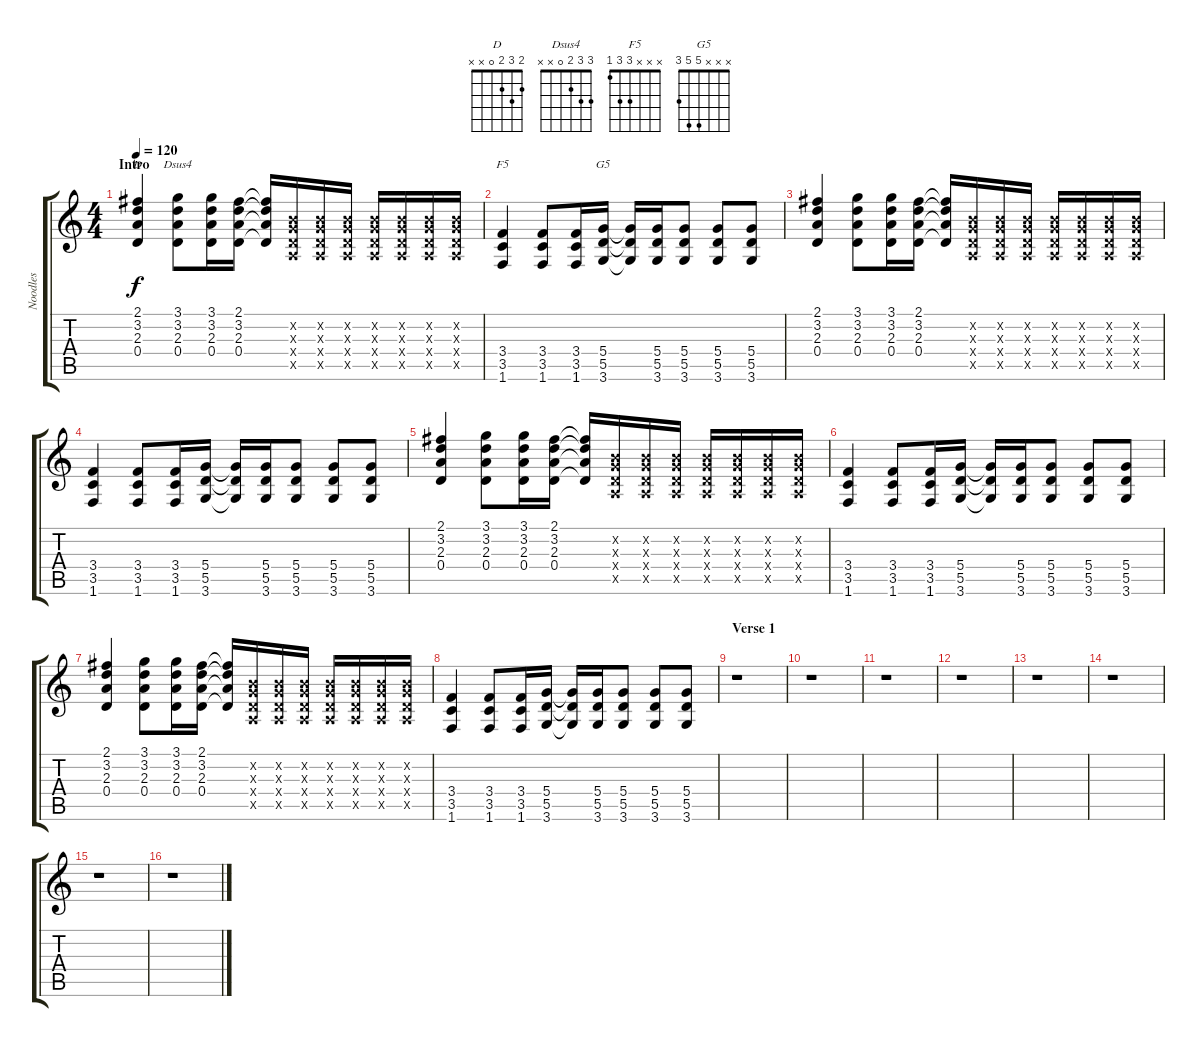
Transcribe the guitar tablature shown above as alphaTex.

\track ("Noodles" "Noodles") {instrument distortionguitar}
\staff {score tabs}
\tuning (E4 B3 G3 D3 A2 E2) {hide}
\chord ("D" 2 3 2 0 x x)
\chord ("Dsus4" 3 3 2 0 x x)
\chord ("F5" x x x 3 3 1)
\chord ("G5" x x x 5 5 3)
\ts (4 4)
\section ("" "Intro")
\tempo 120
\clef g2
\ks c
(2.1 3.2 2.3 0.4).4{ch "D" dy f instrument distortionguitar} (3.1 3.2 2.3 0.4).8{ch "Dsus4"} (3.1 3.2 2.3 0.4).16 (2.1 3.2 2.3 0.4).16 (2.1{t} 3.2{t} 2.3{t} 0.4{t}).16 (0.2{x} 0.3{x} 0.4{x} 0.5{x}).16 (0.2{x} 0.3{x} 0.4{x} 0.5{x}).16 (0.2{x} 0.3{x} 0.4{x} 0.5{x}).16 (0.2{x} 0.3{x} 0.4{x} 0.5{x}).16 (0.2{x} 0.3{x} 0.4{x} 0.5{x}).16 (0.2{x} 0.3{x} 0.4{x} 0.5{x}).16 (0.2{x} 0.3{x} 0.4{x} 0.5{x}).16 |
(3.4 3.5 1.6).4{ch "F5"} (3.4 3.5 1.6).8 (3.4 3.5 1.6).16 (5.4 5.5 3.6).16{ch "G5"} (5.4{t} 5.5{t} 3.6{t}).16 (5.4 5.5 3.6).16 (5.4 5.5 3.6).8 (5.4 5.5 3.6).8 (5.4 5.5 3.6).8 |
(2.1 3.2 2.3 0.4).4 (3.1 3.2 2.3 0.4).8 (3.1 3.2 2.3 0.4).16 (2.1 3.2 2.3 0.4).16 (2.1{t} 3.2{t} 2.3{t} 0.4{t}).16 (0.2{x} 0.3{x} 0.4{x} 0.5{x}).16 (0.2{x} 0.3{x} 0.4{x} 0.5{x}).16 (0.2{x} 0.3{x} 0.4{x} 0.5{x}).16 (0.2{x} 0.3{x} 0.4{x} 0.5{x}).16 (0.2{x} 0.3{x} 0.4{x} 0.5{x}).16 (0.2{x} 0.3{x} 0.4{x} 0.5{x}).16 (0.2{x} 0.3{x} 0.4{x} 0.5{x}).16 |
(3.4 3.5 1.6).4 (3.4 3.5 1.6).8 (3.4 3.5 1.6).16 (5.4 5.5 3.6).16 (5.4{t} 5.5{t} 3.6{t}).16 (5.4 5.5 3.6).16 (5.4 5.5 3.6).8 (5.4 5.5 3.6).8 (5.4 5.5 3.6).8 |
(2.1 3.2 2.3 0.4).4 (3.1 3.2 2.3 0.4).8 (3.1 3.2 2.3 0.4).16 (2.1 3.2 2.3 0.4).16 (2.1{t} 3.2{t} 2.3{t} 0.4{t}).16 (0.2{x} 0.3{x} 0.4{x} 0.5{x}).16 (0.2{x} 0.3{x} 0.4{x} 0.5{x}).16 (0.2{x} 0.3{x} 0.4{x} 0.5{x}).16 (0.2{x} 0.3{x} 0.4{x} 0.5{x}).16 (0.2{x} 0.3{x} 0.4{x} 0.5{x}).16 (0.2{x} 0.3{x} 0.4{x} 0.5{x}).16 (0.2{x} 0.3{x} 0.4{x} 0.5{x}).16 |
(3.4 3.5 1.6).4 (3.4 3.5 1.6).8 (3.4 3.5 1.6).16 (5.4 5.5 3.6).16 (5.4{t} 5.5{t} 3.6{t}).16 (5.4 5.5 3.6).16 (5.4 5.5 3.6).8 (5.4 5.5 3.6).8 (5.4 5.5 3.6).8 |
(2.1 3.2 2.3 0.4).4 (3.1 3.2 2.3 0.4).8 (3.1 3.2 2.3 0.4).16 (2.1 3.2 2.3 0.4).16 (2.1{t} 3.2{t} 2.3{t} 0.4{t}).16 (0.2{x} 0.3{x} 0.4{x} 0.5{x}).16 (0.2{x} 0.3{x} 0.4{x} 0.5{x}).16 (0.2{x} 0.3{x} 0.4{x} 0.5{x}).16 (0.2{x} 0.3{x} 0.4{x} 0.5{x}).16 (0.2{x} 0.3{x} 0.4{x} 0.5{x}).16 (0.2{x} 0.3{x} 0.4{x} 0.5{x}).16 (0.2{x} 0.3{x} 0.4{x} 0.5{x}).16 |
(3.4 3.5 1.6).4 (3.4 3.5 1.6).8 (3.4 3.5 1.6).16 (5.4 5.5 3.6).16 (5.4{t} 5.5{t} 3.6{t}).16 (5.4 5.5 3.6).16 (5.4 5.5 3.6).8 (5.4 5.5 3.6).8 (5.4 5.5 3.6).8 |
\section ("" "Verse 1")
r.1 |
r.1 |
r.1 |
r.1 |
r.1 |
r.1 |
r.1 |
r.1
